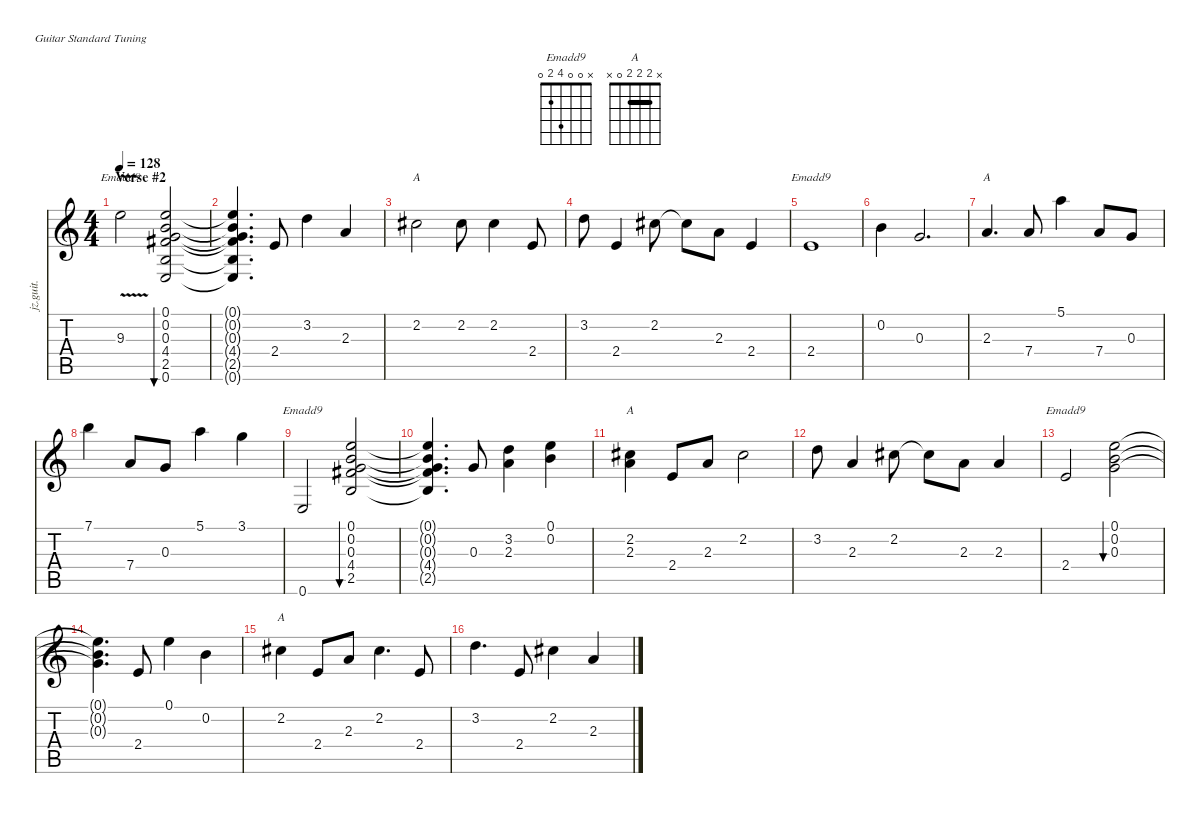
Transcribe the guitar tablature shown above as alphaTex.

\defaultSystemsLayout 4
\hideDynamics
\bracketExtendMode nobrackets
\otherSystemsTrackNameOrientation horizontal
\track ("Guitar" "jz.guit.") {instrument electricguitarjazz}
\staff {score tabs}
\tuning (E4 B3 G3 D3 A2 E2)
\chord ("Emadd9" x 0 0 4 2 0)
\chord ("A" x 2 2 2 0 x) {barre (2 2)}
\ts (4 4)
\section ("" "Verse #2")
\tempo 128
\clef g2
\ks c
9.3{v}.2{ch "Emadd9" dy f beam Down} (0.1 0.2 0.3 4.4{acc #} 2.5 0.6).2{bu 480 beam Up} |
(0.1{t} 0.2{t} 0.3{t} 4.4{t acc #} 2.5{t} 0.6{t}).4{d beam Up} 2.4.8{beam Up} 3.2.4{beam Down} 2.3.4{beam Up} |
2.2{acc #}.2{ch "A" beam Down} 2.2{acc #}.8{beam Down} 2.2{acc #}.4{beam Down} 2.4.8{beam Up} |
3.2.8{beam Down} 2.4.4{beam Up} 2.2{acc #}.8{beam Down} 2.2{t acc #}.8{beam Down} 2.3.8{beam Down} 2.4.4{beam Up} |
2.4.1{ch "Emadd9" beam Up} |
0.2.4{beam Down} 0.3.2{d beam Up} |
2.3.4{d ch "A" beam Up} 7.4.8{beam Up} 5.1.4{beam Down} 7.4.8{beam Up} 0.3.8{beam Up} |
7.1.4{beam Down} 7.4.8{beam Up} 0.3.8{beam Up} 5.1.4{beam Down} 3.1.4{beam Down} |
0.6.2{ch "Emadd9" beam Up} (0.1 0.2 0.3 4.4{acc #} 2.5).2{bu 480 beam Up} |
(0.1{t} 0.2{t} 0.3{t} 4.4{t acc #} 2.5{t}).4{d beam Up} 0.3.8{beam Up} (3.2 2.3).4{beam Down} (0.1 0.2).4{beam Down} |
(2.2{acc #} 2.3).4{ch "A" beam Down} 2.4.8{beam Up} 2.3.8{beam Up} 2.2{acc #}.2{beam Down} |
3.2.8{beam Down} 2.3.4{beam Up} 2.2{acc #}.8{beam Down} 2.2{t acc #}.8{beam Down} 2.3.8{beam Down} 2.3.4{beam Up} |
2.4.2{ch "Emadd9" beam Up} (0.1 0.2 0.3).2{bu 480 beam Down} |
(0.1{t} 0.2{t} 0.3{t}).4{d beam Down} 2.4.8{beam Up} 0.1.4{beam Down} 0.2.4{beam Down} |
2.2{acc #}.4{ch "A" beam Down} 2.4.8{beam Up} 2.3.8{beam Up} 2.2{acc #}.4{d beam Down} 2.4.8{beam Up} |
3.2.4{d beam Down} 2.4.8{beam Up} 2.2{acc #}.4{beam Down} 2.3.4{beam Up}
